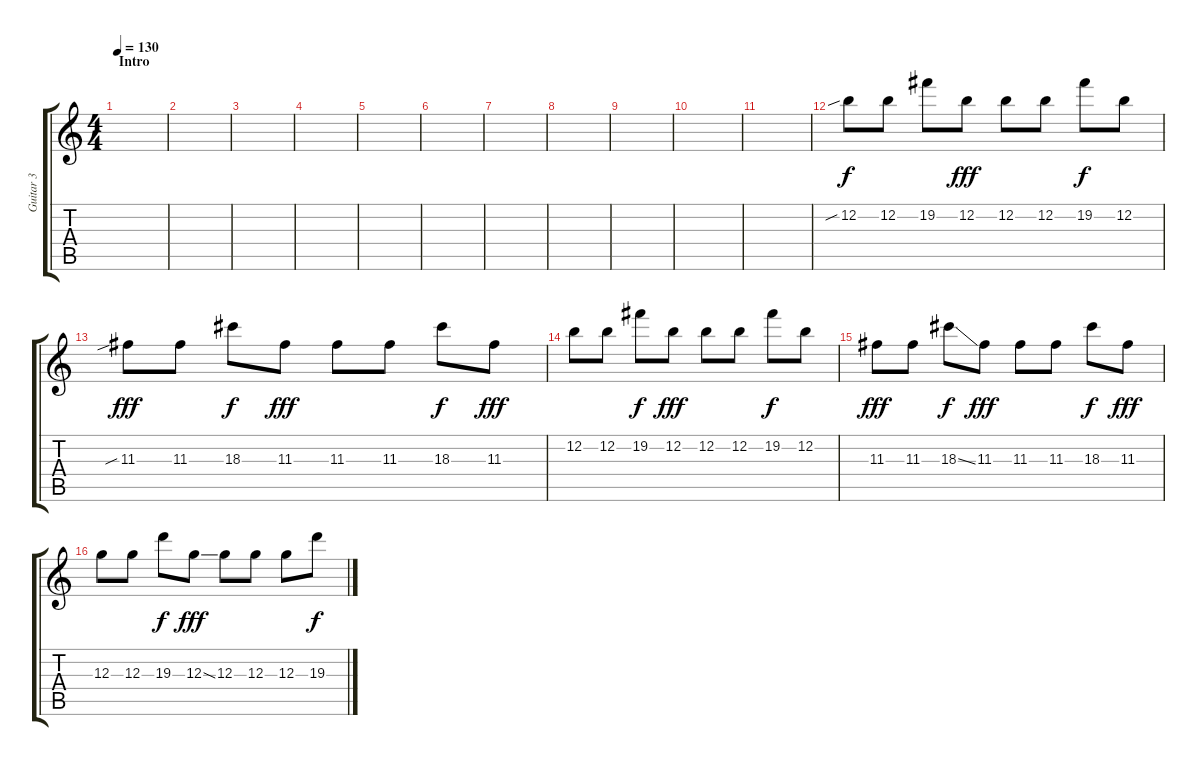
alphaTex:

\track ("Guitar 3" "Guitar 3") {instrument distortionguitar}
\staff {score tabs}
\tuning (E4 B3 G3 D3 A2 E2) {hide}
\ts (4 4)
\section ("" "Intro")
\tempo 130
\clef g2
\ks c
|
|
|
|
|
|
|
|
|
|
|
12.2{sib}.8 12.2.8 19.2.8{dy f} 12.2.8{dy fff} 12.2.8 12.2.8 19.2.8{dy f} 12.2.8 |
11.3{sib}.8{dy fff} 11.3.8 18.3.8{dy f} 11.3.8{dy fff} 11.3.8 11.3.8 18.3.8{dy f} 11.3.8{dy fff} |
12.2.8 12.2.8 19.2.8{dy f} 12.2.8{dy fff} 12.2.8 12.2.8 19.2.8{dy f} 12.2.8 |
11.3.8{dy fff} 11.3.8 18.3{ss}.8{dy f} 11.3.8{dy fff} 11.3.8 11.3.8 18.3.8{dy f} 11.3.8{dy fff} |
12.3.8 12.3.8 19.3.8{dy f} 12.3{ss}.8{dy fff} 12.3.8 12.3.8 12.3.8 19.3.8{dy f}
